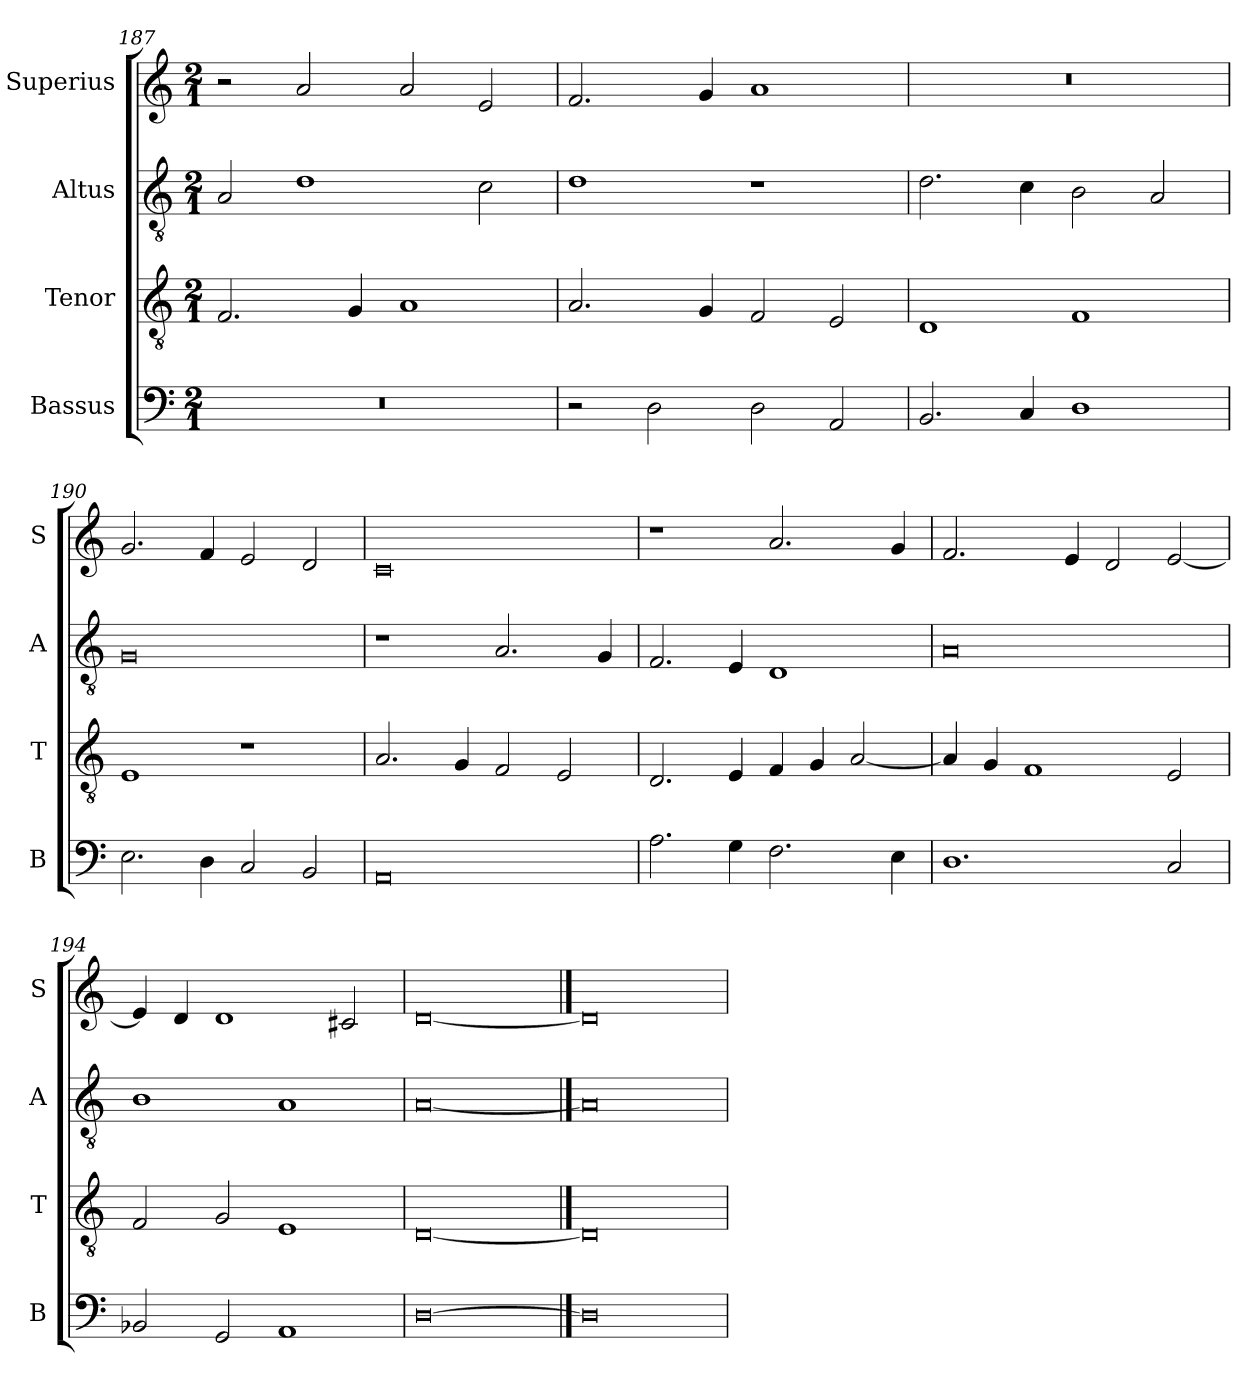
**kern	**kern	**kern	**kern
*part4	*part3	*part2	*part1
*staff4	*staff3	*staff2	*staff1
*I"Bassus	*I"Tenor	*I"Altus	*I"Superius
*I'B	*I'T	*I'A	*I'S
*clefF4	*clefGv2	*clefGv2	*clefG2
*k[]	*k[]	*k[]	*k[]
*C:	*C:	*C:	*C:
*M2/1	*M2/1	*M2/1	*M2/1
=187	=187	=187	=187
0r	2.F	2A	2r
.	.	1d	2a
.	4G	.	.
.	1A	.	2a
.	.	2c	2e
=188	=188	=188	=188
2r	2.A	1d	2.f
2D	.	.	.
.	4G	.	4g
2D	2F	1r	1a
2AA	2E	.	.
=189	=189	=189	=189
2.BB	1D	2.d	0r
4C	.	4c	.
1D	1F	2B	.
.	.	2A	.
=190	=190	=190	=190
2.E	1E	0G	2.g
4D	.	.	4f
2C	1r	.	2e
2BB	.	.	2d
=191	=191	=191	=191
0AA	2.A	1r	0c
.	4G	.	.
.	2F	2.A	.
.	2E	.	.
.	.	4G	.
=192	=192	=192	=192
2.A	2.D	2.F	1r
4G	4E	4E	.
2.F	4F	1D	2.a
.	4G	.	.
.	[2A	.	.
4E	.	.	4g
=193	=193	=193	=193
1.D	4A]	0A	2.f
.	4G	.	.
.	1F	.	.
.	.	.	4e
.	.	.	2d
2C	2E	.	[2e
=194	=194	=194	=194
2BB-X	2F	1B	4e]
.	.	.	4d
2GG	2G	.	1d
1AA	1E	1A	.
.	.	.	2c#X
=195	=195	=195	=195
[0D	[0D	[0A	[0d
==196	==196	==196	==196
0D]	0D]	0A]	0d]
=	=	=	=
*-	*-	*-	*-
